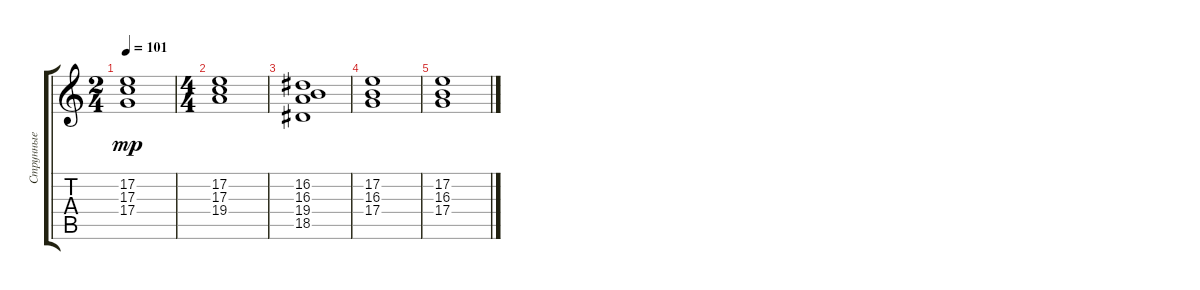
\track ("Струнные" "Струнные") {instrument synthstrings1}
\staff {score tabs}
\tuning (E4 B3 G3 D3 A2 E2) {hide}
\ts (2 4)
\tempo 101
\clef g2
\ks c
(17.2 17.3 17.4).1{dy mp} |
\ts (4 4)
(17.2 17.3 19.4).1 |
(16.2 16.3 19.4 18.5).1 |
(17.2 16.3 17.4).1 |
(17.2 16.3 17.4).1
